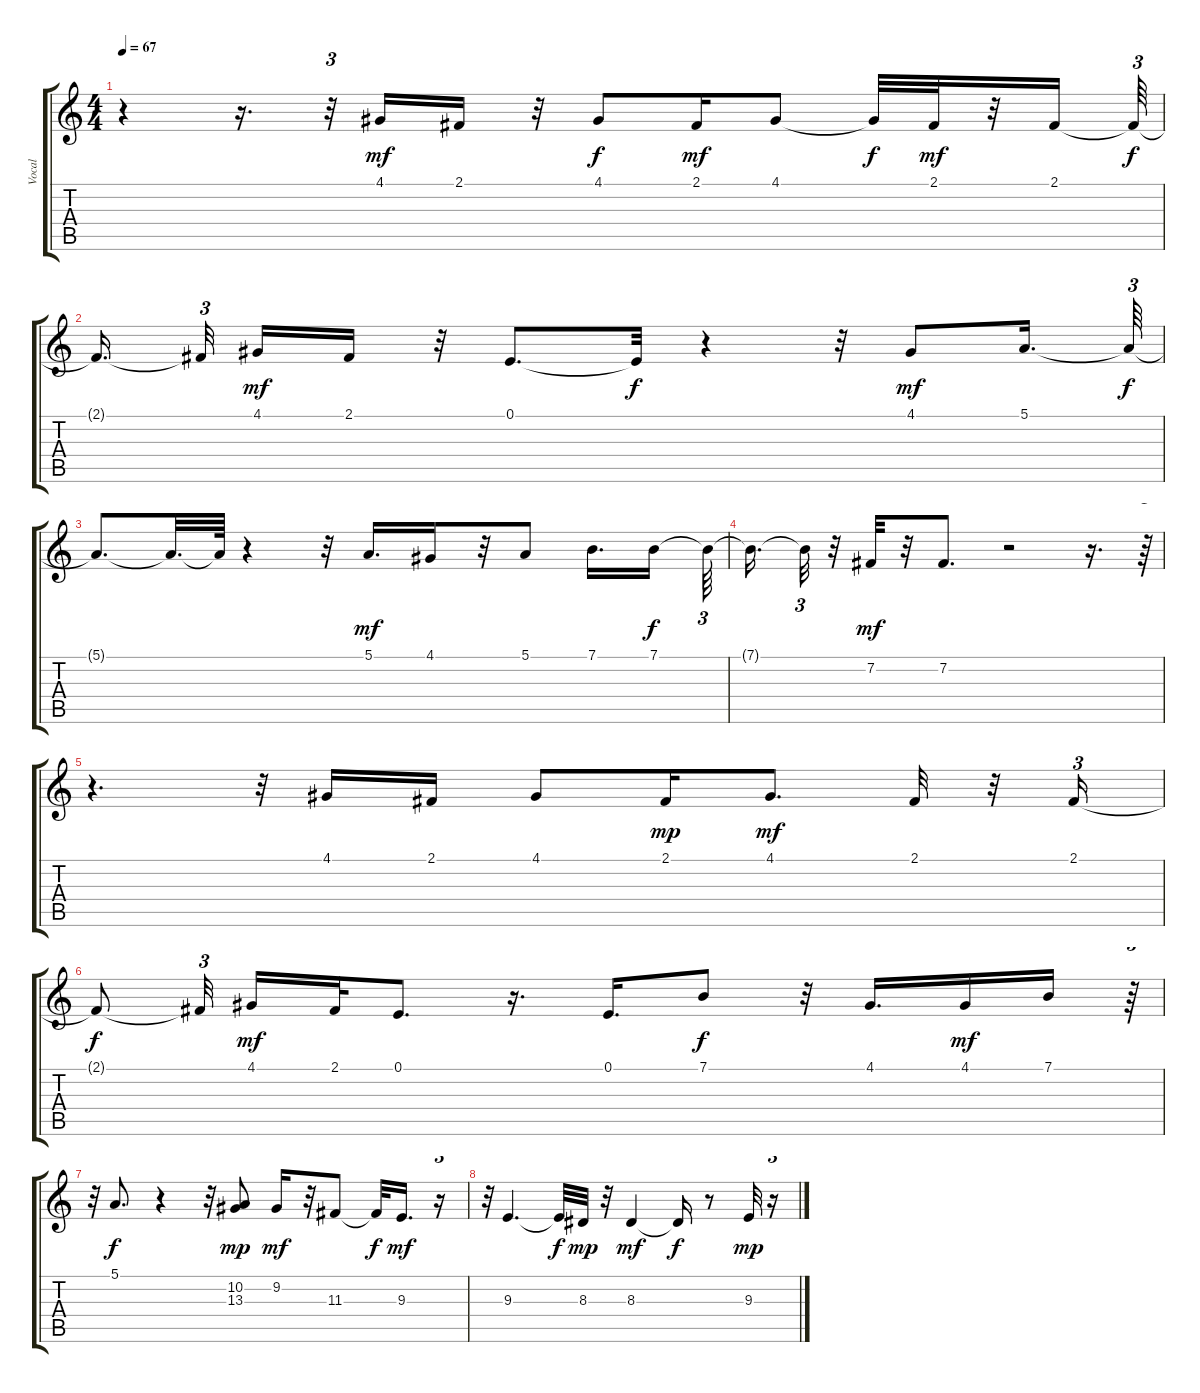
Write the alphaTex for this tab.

\track ("Vocal" "Vocal") {instrument voiceoohs}
\staff {score tabs}
\tuning (E4 B3 G3 D3 A2 E2) {hide}
\ts (4 4)
\tempo 67
\clef g2
\ks c
r.4{dy mf} r.16{d} r.32{tu (3 2)} 4.1.16 2.1.16 r.32 4.1.8{dy f} 2.1.16{dy mf} 4.1.8 4.1{t}.32{dy f} 2.1.32{dy mf} r.32 2.1.16 2.1{t}.64{tu (3 2) dy f} |
2.1{t}.16{d beam splitsecondary} 2.1{t}.32{tu (3 2) beam splitsecondary} 4.1.16{dy mf} 2.1.16 r.32 0.1.8{d} 0.1{t}.32{dy f} r.4 r.32 4.1.8{dy mf} 5.1.16{d} 5.1{t}.64{tu (3 2) dy f} |
5.1{t}.8{d} 5.1{t}.32{d} 5.1{t}.64 r.4 r.32 5.1.16{d dy mf} 4.1.16 r.32 5.1.8 7.1.16{d} 7.1.16{dy f} 7.1{t}.64{tu (3 2)} |
7.1{t}.16{d} 7.1{t}.32{tu (3 2)} r.32 7.2.32{dy mf} r.32 7.2.8{d} r.2 r.16{d} r.64{tu (3 2)} |
r.4{d} r.32{tu (3 2)} 4.1.16 2.1.16 4.1.8 2.1.16{dy mp} 4.1.8{d dy mf} 2.1.32 r.32 2.1.16{tu (3 2)} |
2.1{t}.8{dy f} 2.1{t}.32{tu (3 2) beam splitsecondary} 4.1.16{dy mf} 2.1.32 0.1.8{d} r.16{d} 0.1.16{d} 7.1.8{dy f} r.32 4.1.16{d} 4.1.16{dy mf} 7.1.16 r.64{tu (3 2)} |
r.32{tu (3 2)} 5.1.8{d dy f} r.4 r.32 (10.2 13.3).8{dy mp} 9.2.16{dy mf} r.32 11.3.8 11.3{t}.32{dy f} 9.3.16{d dy mf} r.16{tu (3 2)} |
r.32{tu (3 2)} 9.3.4{d} 9.3{t}.32{dy f} 8.3.32{dy mp} r.32 8.3.4{dy mf} 8.3{t}.16{dy f} r.8 9.3.32{dy mp} r.16{tu (3 2)}
